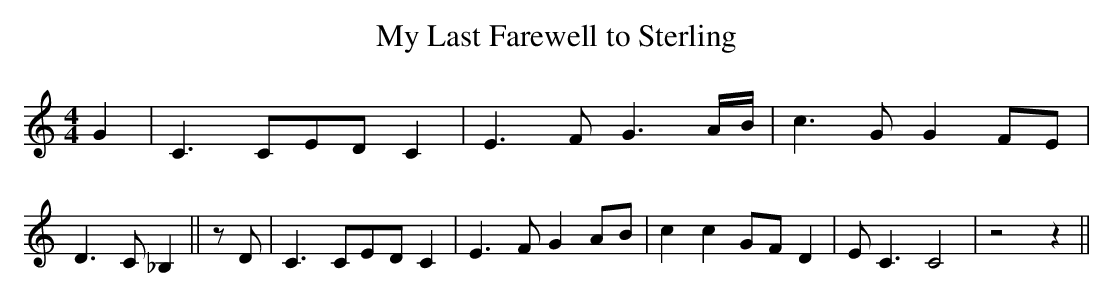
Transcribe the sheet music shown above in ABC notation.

X:1
T:My Last Farewell to Sterling
M:4/4
L:1/8
K:C
 G2| C3 CE-D C2| E3 F G3A/2-B/2| c3 G G2F-E| D3 C _B,2|| z D| C3 CE-D C2|\
 E3 F G2A-B| c2 c2G-F D2| E C3 C4| z4 z2||
